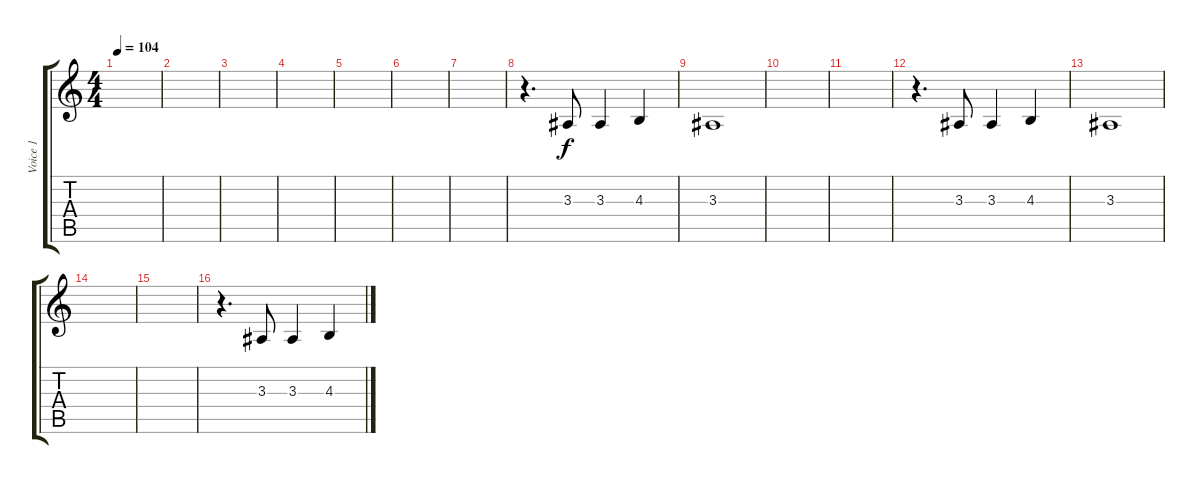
\track ("Voice 1" "Voice 1") {instrument clarinet}
\staff {score tabs}
\tuning (E4 B3 G3 D3 A2 E2) {hide}
\ts (4 4)
\tempo 104
\clef g2
\ks c
|
|
|
|
|
|
|
r.4{d} 3.3.8 3.3.4 4.3.4 |
3.3.1 |
|
|
r.4{d} 3.3.8 3.3.4 4.3.4 |
3.3.1 |
|
|
r.4{d} 3.3.8 3.3.4 4.3.4
